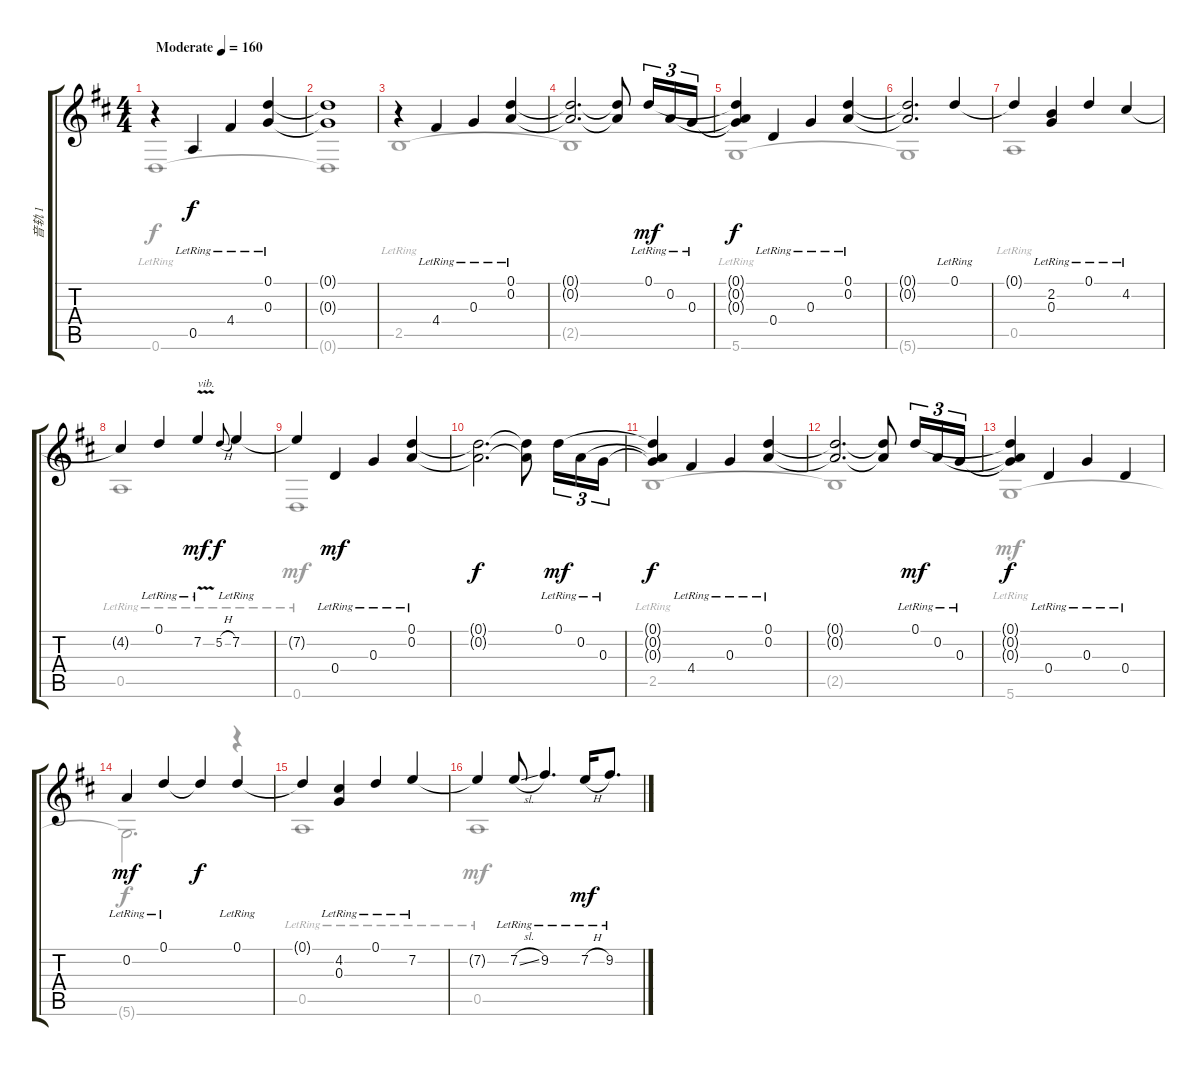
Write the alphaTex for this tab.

\track ("音轨 1" "音轨 1") {instrument acousticguitarsteel}
\staff {score tabs}
\tuning (D4 A3 G3 D3 A2 D2) {hide}
\voice
\ts (4 4)
\tempo (160 "Moderate")
\clef g2
\ks d
r.4{dy f instrument acousticguitarsteel} 0.5{lr}.4 4.4{lr}.4 (0.1{lr} 0.3{lr}).4 |
(0.1{t} 0.3{t}).1 |
r.4 4.4{lr}.4 0.3{lr}.4 (0.1{lr} 0.2{lr}).4 |
(0.1{t} 0.2{t}).2{d} (0.1{t} 0.2{t}).8 0.1{lr}.16{tu (3 2) dy mf} 0.2{lr}.16{tu (3 2)} 0.3{lr}.16{tu (3 2)} |
(0.1{t} 0.2{t} 0.3{t}).4{dy f} 0.4{lr}.4 0.3{lr}.4 (0.1{lr} 0.2{lr}).4 |
(0.1{t} 0.2{t}).2{d} 0.1{lr}.4 |
0.1{t}.4 (2.2{lr} 0.3{lr}).4 0.1{lr}.4 4.2{lr}.4 |
4.2{t}.4 0.1{lr}.4 7.2{v lr}.4{txt "vib." dy mf} 5.2{h}.8{gr onbeat dy f} 7.2{lr}.4 |
7.2{t}.4 0.4{lr}.4{dy mf} 0.3{lr}.4 (0.1{lr} 0.2{lr}).4 |
(0.1{t} 0.2{t}).2{d dy f} (0.1{t} 0.2{t}).8 0.1{lr}.16{tu (3 2) dy mf} 0.2{lr}.16{tu (3 2)} 0.3{lr}.16{tu (3 2)} |
(0.1{t} 0.2{t} 0.3{t}).4{dy f} 4.4{lr}.4 0.3{lr}.4 (0.1{lr} 0.2{lr}).4 |
(0.1{t} 0.2{t}).2{d} (0.1{t} 0.2{t}).8 0.1{lr}.16{tu (3 2) dy mf} 0.2{lr}.16{tu (3 2)} 0.3{lr}.16{tu (3 2)} |
(0.1{t} 0.2{t} 0.3{t}).4{dy f} 0.4{lr}.4 0.3{lr}.4 0.4{lr}.4 |
0.2{lr}.4{dy mf} 0.1{lr}.4 0.1{t}.4{dy f} 0.1{lr}.4 |
0.1{t}.4 (4.2{lr} 0.3{lr}).4 0.1{lr}.4 7.2{lr}.4 |
7.2{t}.4 7.2{sl lr}.8 9.2{lr}.4{d} 7.2{h lr}.16{dy mf} 9.2{lr}.8{d}
\voice
\clef g2
\ottava regular
\simile none
\ks d
0.6{lr}.1{dy f} |
0.6{t}.1 |
2.5{lr}.1 |
2.5{t}.1 |
5.6{lr}.1 |
5.6{t}.1 |
0.5{lr}.1 |
0.5{lr}.1 |
0.6{lr}.1{dy mf} |
|
2.5{lr}.1{dy f} |
2.5{t}.1 |
5.6{lr}.1{dy mf} |
5.6{t}.2{d dy f} r.4 |
0.5{lr}.1 |
0.5{lr}.1{dy mf}
